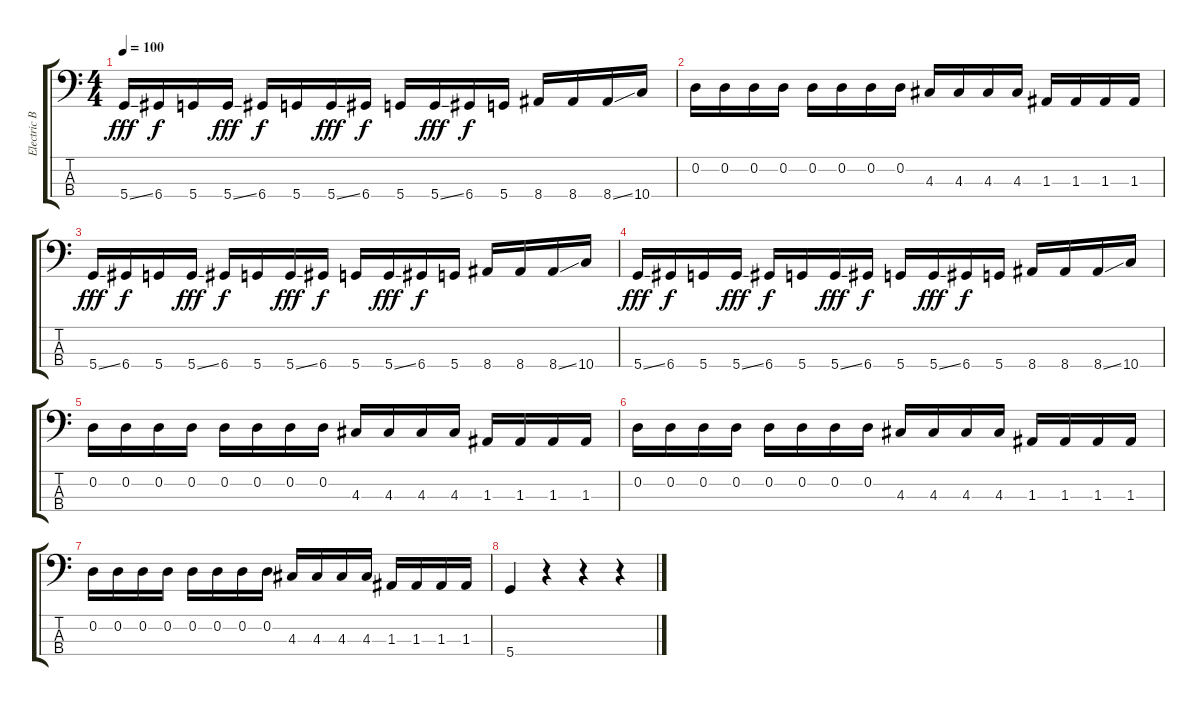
\track ("Electric Bass" "Electric B") {instrument electricbassfinger}
\staff {score tabs}
\tuning (G2 D2 A1 D1) {hide}
\ts (4 4)
\tempo 100
\clef f4
\ks c
5.4{ss}.16{dy fff} 6.4.16{dy f} 5.4.16 5.4{ss}.16{dy fff} 6.4.16{dy f} 5.4.16 5.4{ss}.16{dy fff} 6.4.16{dy f} 5.4.16 5.4{ss}.16{dy fff} 6.4.16{dy f} 5.4.16 8.4.16 8.4.16 8.4{ss}.16 10.4.16 |
0.2.16 0.2.16 0.2.16 0.2.16 0.2.16 0.2.16 0.2.16 0.2.16 4.3.16 4.3.16 4.3.16 4.3.16 1.3.16 1.3.16 1.3.16 1.3.16 |
5.4{ss}.16{dy fff} 6.4.16{dy f} 5.4.16 5.4{ss}.16{dy fff} 6.4.16{dy f} 5.4.16 5.4{ss}.16{dy fff} 6.4.16{dy f} 5.4.16 5.4{ss}.16{dy fff} 6.4.16{dy f} 5.4.16 8.4.16 8.4.16 8.4{ss}.16 10.4.16 |
5.4{ss}.16{dy fff} 6.4.16{dy f} 5.4.16 5.4{ss}.16{dy fff} 6.4.16{dy f} 5.4.16 5.4{ss}.16{dy fff} 6.4.16{dy f} 5.4.16 5.4{ss}.16{dy fff} 6.4.16{dy f} 5.4.16 8.4.16 8.4.16 8.4{ss}.16 10.4.16 |
0.2.16 0.2.16 0.2.16 0.2.16 0.2.16 0.2.16 0.2.16 0.2.16 4.3.16 4.3.16 4.3.16 4.3.16 1.3.16 1.3.16 1.3.16 1.3.16 |
0.2.16 0.2.16 0.2.16 0.2.16 0.2.16 0.2.16 0.2.16 0.2.16 4.3.16 4.3.16 4.3.16 4.3.16 1.3.16 1.3.16 1.3.16 1.3.16 |
0.2.16 0.2.16 0.2.16 0.2.16 0.2.16 0.2.16 0.2.16 0.2.16 4.3.16 4.3.16 4.3.16 4.3.16 1.3.16 1.3.16 1.3.16 1.3.16 |
5.4.4 r.4 r.4 r.4
